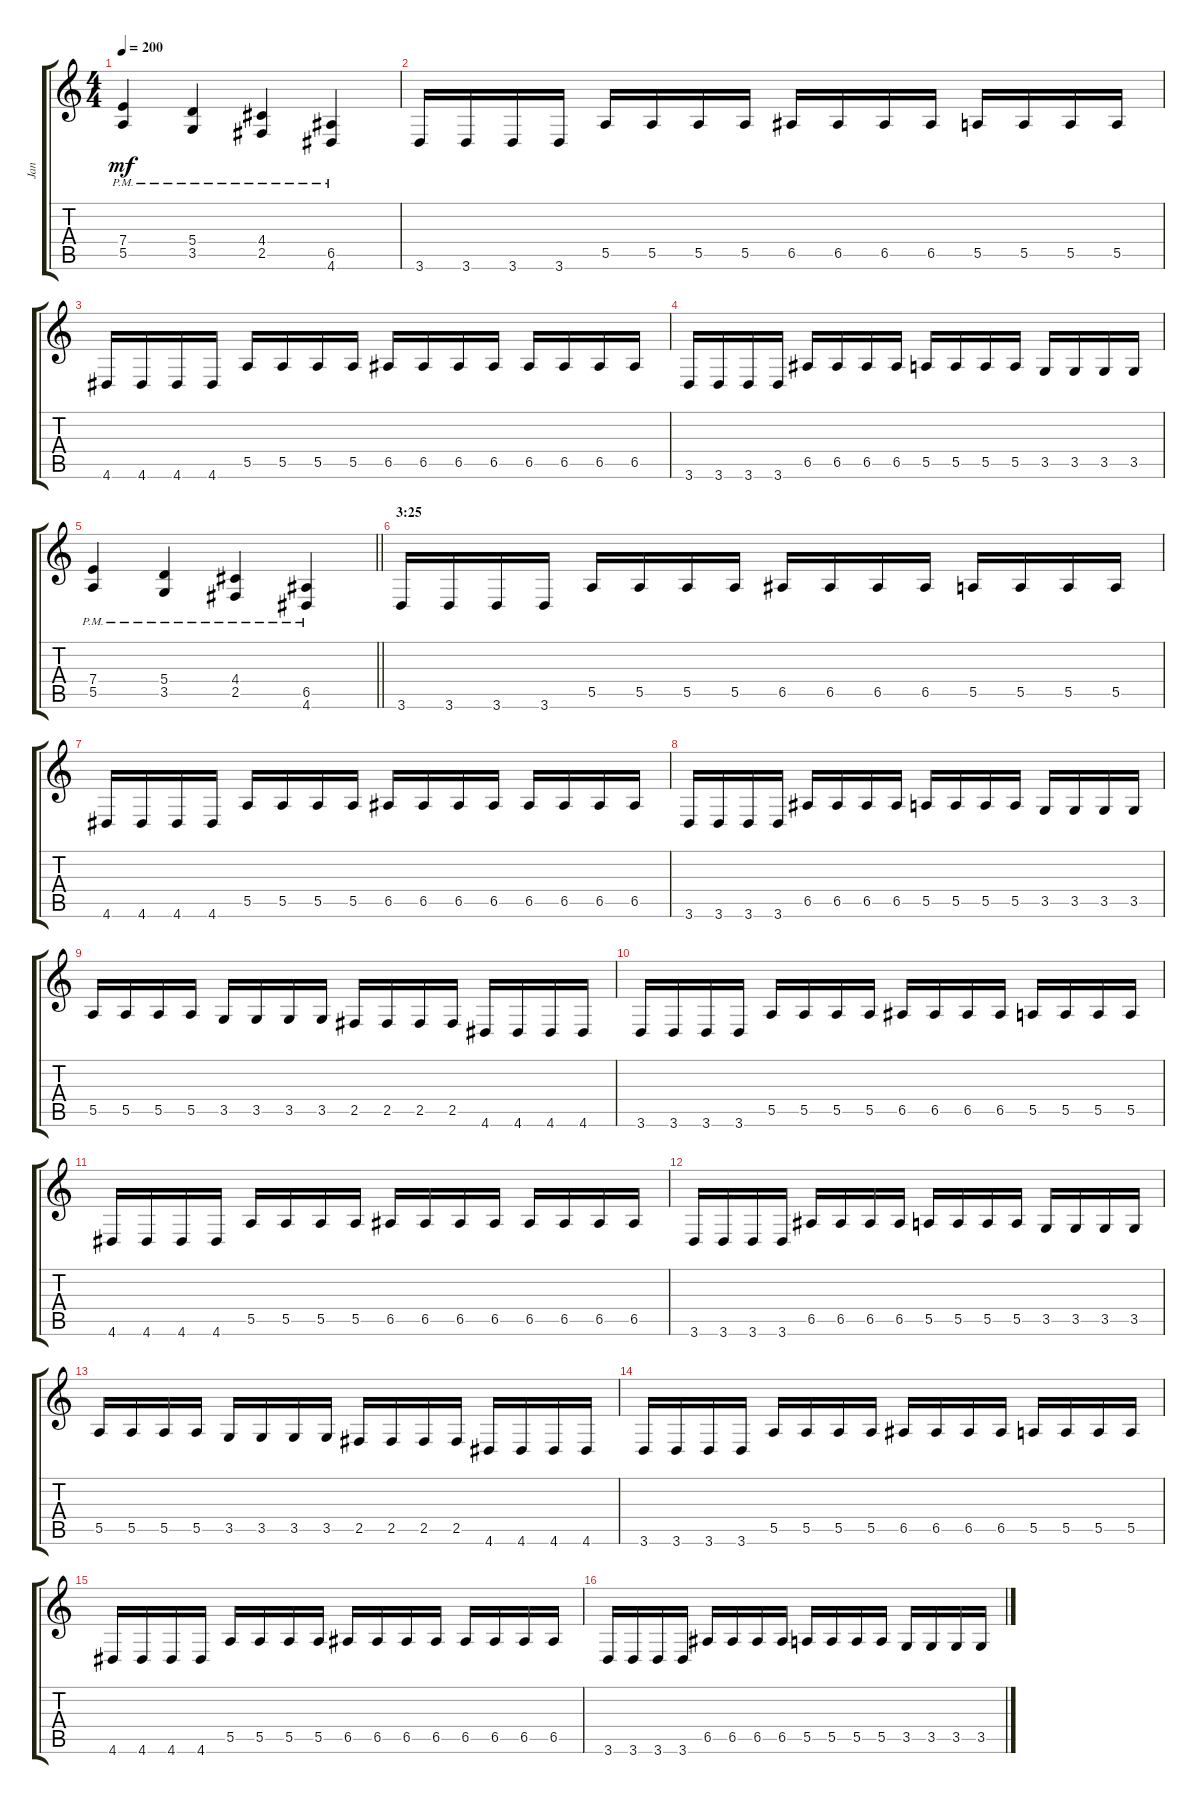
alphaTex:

\track ("Jan" "Jan") {instrument distortionguitar}
\staff {score tabs}
\tuning (B3 Gb3 D3 A2 E2 B1) {hide}
\ts (4 4)
\tempo 200
\clef g2
\ks c
(7.4{pm} 5.5{pm}).4{dy mf} (5.4{pm} 3.5{pm}).4 (4.4{pm} 2.5{pm}).4 (6.5{pm} 4.6{pm}).4 |
3.6.16 3.6.16 3.6.16 3.6.16 5.5.16 5.5.16 5.5.16 5.5.16 6.5.16 6.5.16 6.5.16 6.5.16 5.5.16 5.5.16 5.5.16 5.5.16 |
4.6.16 4.6.16 4.6.16 4.6.16 5.5.16 5.5.16 5.5.16 5.5.16 6.5.16 6.5.16 6.5.16 6.5.16 6.5.16 6.5.16 6.5.16 6.5.16 |
3.6.16 3.6.16 3.6.16 3.6.16 6.5.16 6.5.16 6.5.16 6.5.16 5.5.16 5.5.16 5.5.16 5.5.16 3.5.16 3.5.16 3.5.16 3.5.16 |
\barLineRight lightlight
(7.4{pm} 5.5{pm}).4 (5.4{pm} 3.5{pm}).4 (4.4{pm} 2.5{pm}).4 (6.5{pm} 4.6{pm}).4 |
\section ("" "3:25")
3.6.16 3.6.16 3.6.16 3.6.16 5.5.16 5.5.16 5.5.16 5.5.16 6.5.16 6.5.16 6.5.16 6.5.16 5.5.16 5.5.16 5.5.16 5.5.16 |
4.6.16 4.6.16 4.6.16 4.6.16 5.5.16 5.5.16 5.5.16 5.5.16 6.5.16 6.5.16 6.5.16 6.5.16 6.5.16 6.5.16 6.5.16 6.5.16 |
3.6.16 3.6.16 3.6.16 3.6.16 6.5.16 6.5.16 6.5.16 6.5.16 5.5.16 5.5.16 5.5.16 5.5.16 3.5.16 3.5.16 3.5.16 3.5.16 |
5.5.16 5.5.16 5.5.16 5.5.16 3.5.16 3.5.16 3.5.16 3.5.16 2.5.16 2.5.16 2.5.16 2.5.16 4.6.16 4.6.16 4.6.16 4.6.16 |
3.6.16 3.6.16 3.6.16 3.6.16 5.5.16 5.5.16 5.5.16 5.5.16 6.5.16 6.5.16 6.5.16 6.5.16 5.5.16 5.5.16 5.5.16 5.5.16 |
4.6.16 4.6.16 4.6.16 4.6.16 5.5.16 5.5.16 5.5.16 5.5.16 6.5.16 6.5.16 6.5.16 6.5.16 6.5.16 6.5.16 6.5.16 6.5.16 |
3.6.16 3.6.16 3.6.16 3.6.16 6.5.16 6.5.16 6.5.16 6.5.16 5.5.16 5.5.16 5.5.16 5.5.16 3.5.16 3.5.16 3.5.16 3.5.16 |
5.5.16 5.5.16 5.5.16 5.5.16 3.5.16 3.5.16 3.5.16 3.5.16 2.5.16 2.5.16 2.5.16 2.5.16 4.6.16 4.6.16 4.6.16 4.6.16 |
3.6.16 3.6.16 3.6.16 3.6.16 5.5.16 5.5.16 5.5.16 5.5.16 6.5.16 6.5.16 6.5.16 6.5.16 5.5.16 5.5.16 5.5.16 5.5.16 |
4.6.16 4.6.16 4.6.16 4.6.16 5.5.16 5.5.16 5.5.16 5.5.16 6.5.16 6.5.16 6.5.16 6.5.16 6.5.16 6.5.16 6.5.16 6.5.16 |
3.6.16 3.6.16 3.6.16 3.6.16 6.5.16 6.5.16 6.5.16 6.5.16 5.5.16 5.5.16 5.5.16 5.5.16 3.5.16 3.5.16 3.5.16 3.5.16
